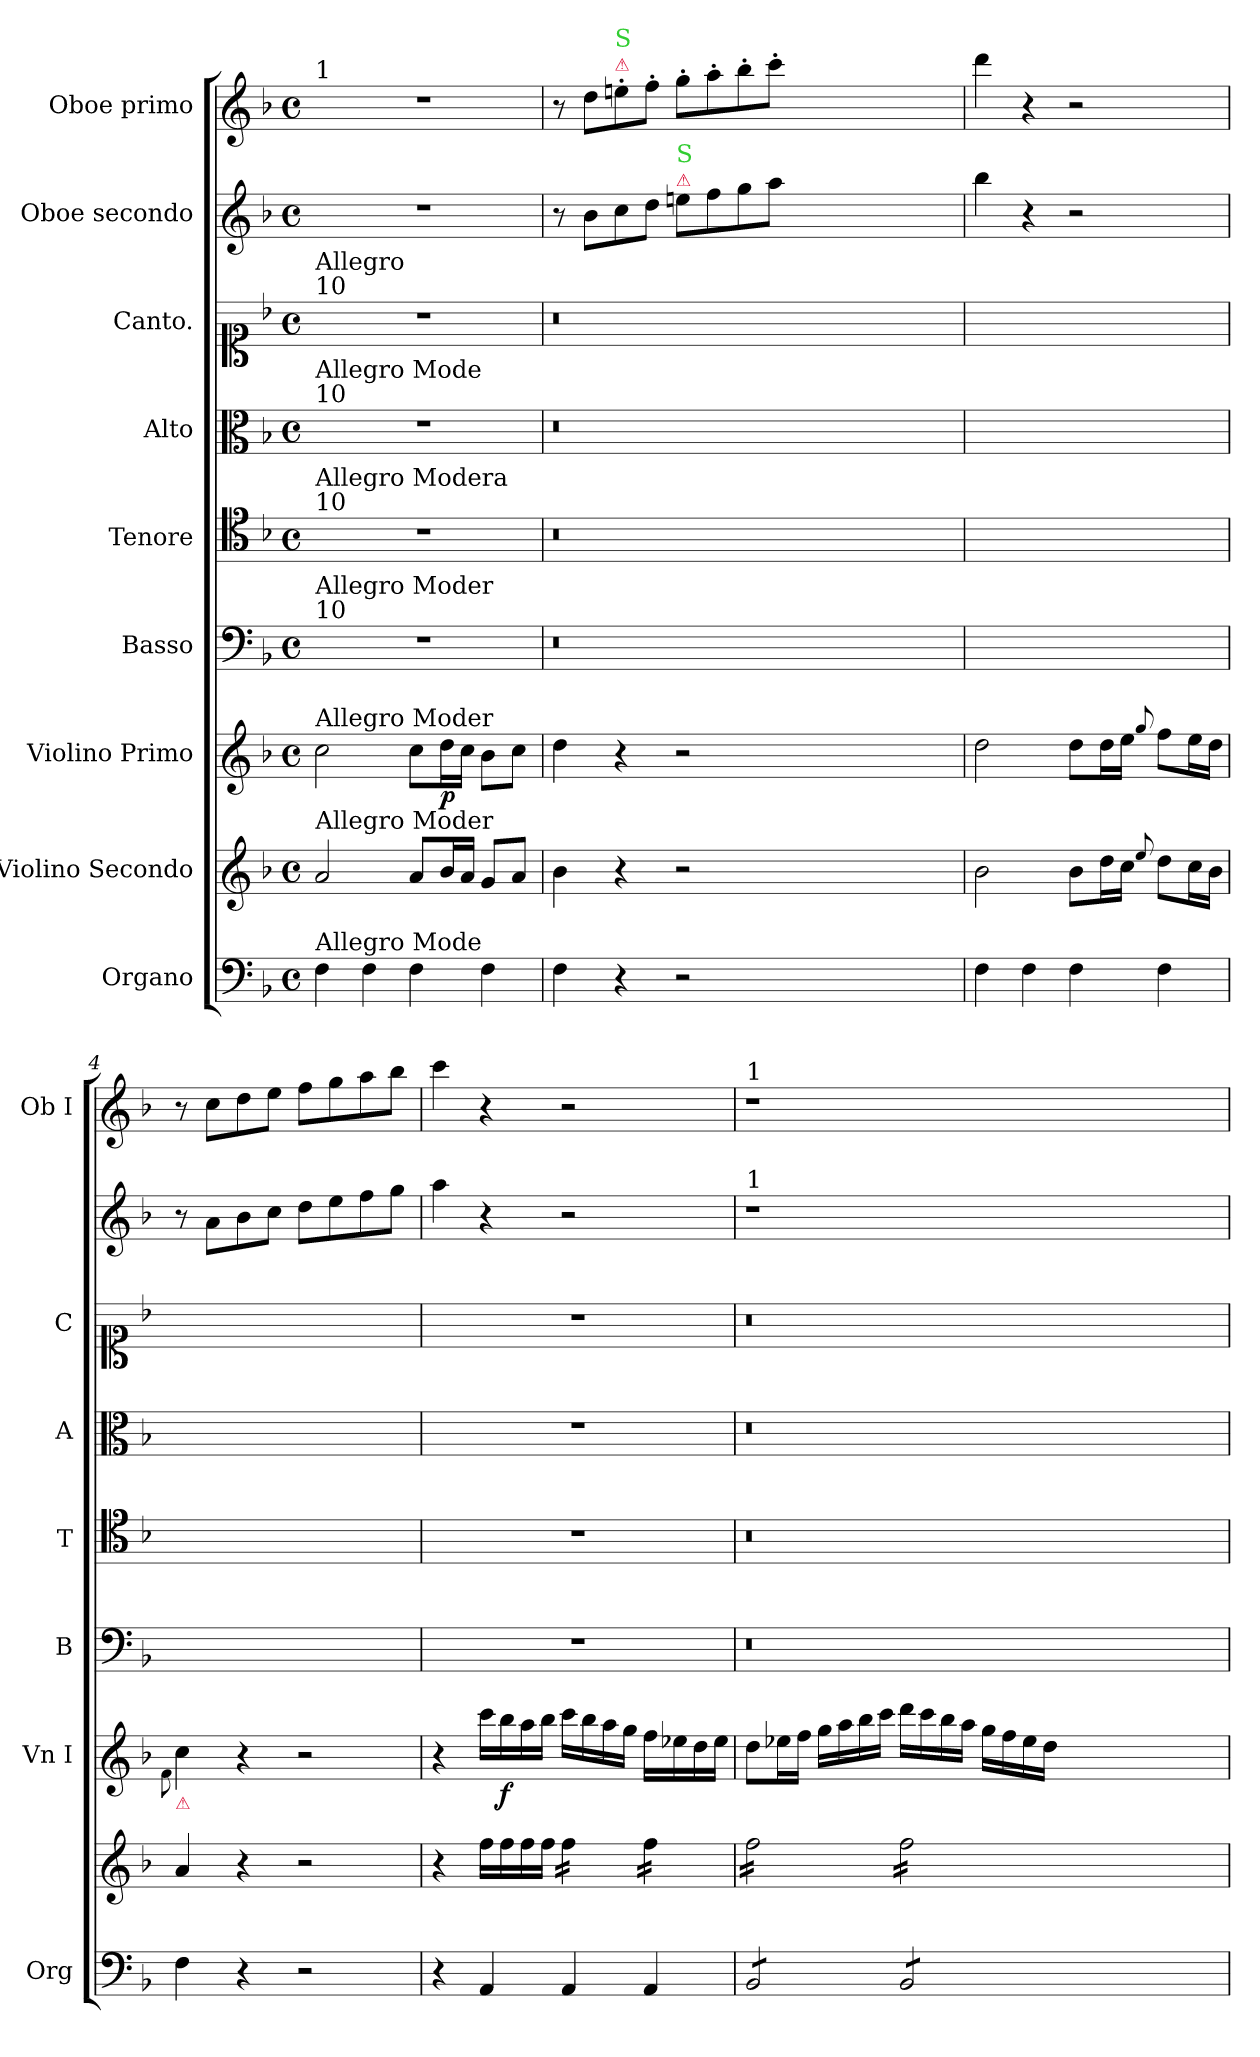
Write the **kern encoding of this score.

**kern	**kern	**kern	**dynam	**kern	**kern	**kern	**kern	**kern	**kern
*part9	*part8	*part7	*part7	*part6	*part5	*part4	*part3	*part2	*part1
*staff9	*staff8	*staff7	*staff7	*staff6	*staff5	*staff4	*staff3	*staff2	*staff1
*I"Organo	*I"Violino Secondo	*I"Violino Primo	*	*I"Basso	*I"Tenore	*I"Alto	*I"Canto.	*I"Oboe secondo	*I"Oboe primo
*I'Org	*	*I'Vn I	*	*I'B	*I'T	*I'A	*I'C	*	*I'Ob I
*clefF4	*clefG2	*clefG2	*	*clefF4	*clefC4	*clefC3	*clefC1	*clefG2	*clefG2
*k[b-]	*k[b-]	*k[b-]	*	*k[b-]	*k[b-]	*k[b-]	*k[b-]	*k[b-]	*k[b-]
*d:	*d:	*d:	*	*d:	*d:	*d:	*d:	*d:	*d:
*M4/4	*M4/4	*M4/4	*	*M4/4	*M4/4	*M4/4	*M4/4	*M4/4	*M4/4
*met(c)	*met(c)	*met(c)	*	*met(c)	*met(c)	*met(c)	*met(c)	*met(c)	*met(c)
=1	=1	=1	=1	=1	=1	=1	=1	=1	=1
!	!	!	!	!	!	!	!	!	!LO:TX:a:t=1
!	!	!	!	!	!	!	!LO:TX:a:t=10	!	!
!	!	!	!	!	!	!	!LO:TX:a:t=Allegro	!	!
!	!	!	!	!	!	!LO:TX:a:t=10	!	!	!
!	!	!	!	!	!	!LO:TX:a:t=Allegro Mode	!	!	!
!	!	!	!	!	!LO:TX:a:t=10	!	!	!	!
!	!	!	!	!	!LO:TX:a:t=Allegro Modera	!	!	!	!
!	!	!	!	!LO:TX:a:t=10	!	!	!	!	!
!	!	!	!	!LO:TX:a:t=Allegro Moder	!	!	!	!	!
!	!	!LO:TX:a:t=Allegro Moder	!	!	!	!	!	!	!
!	!LO:TX:a:t=Allegro Moder	!	!	!	!	!	!	!	!
!LO:TX:a:t=Allegro Mode	!	!	!	!	!	!	!	!	!
4F\	2a/	2cc\	.	1r	1r	1r	1r	1r	1r
4F\	.	.	.	.	.	.	.	.	.
4F\	8a/L	8cc\L	.	.	.	.	.	.	.
!	!	!	!LO:DY:b	!	!	!	!	!	!
.	16b-/L	16dd\L	p	.	.	.	.	.	.
.	16a/JJ	16cc\JJ	.	.	.	.	.	.	.
4F\	8g/L	8b-\L	.	.	.	.	.	.	.
.	8a/J	8cc\J	.	.	.	.	.	.	.
=2	=2	=2	=2	=2	=2	=2	=2	=2	=2
4F\	4b-\	4dd\	.	0.r	0.r	0.r	0.r	8r	8r
.	.	.	.	.	.	.	.	8b-\L	8dd\L
!	!	!	!	!	!	!	!	!	!LO:TX:a:color=crimson:t=⚠
!	!	!	!	!	!	!	!	!	!LO:TX:a:color=limegreen:t=S
4r	4r	4r	.	.	.	.	.	8cc\	8een'\
.	.	.	.	.	.	.	.	8dd\J	8ff'\J
!	!	!	!	!	!	!	!	!LO:TX:a:color=crimson:t=⚠	!
!	!	!	!	!	!	!	!	!LO:TX:a:color=limegreen:t=S	!
2r	2r	2r	.	.	.	.	.	8een\L	8gg'\L
.	.	.	.	.	.	.	.	8ff\	8aa'\
.	.	.	.	.	.	.	.	8gg\	8bb-'\
.	.	.	.	.	.	.	.	8aa\J	8ccc'\J
0ryy	0ryy	0ryy	.	.	.	.	.	0ryy	0ryy
=3	=3	=3	=3	=3	=3	=3	=3	=3	=3
4F\	2b-\	2dd\	.	1ryy	1ryy	1ryy	1ryy	4bb-\	4ddd\
4F\	.	.	.	.	.	.	.	4r	4r
4F\	8b-\L	8dd\L	.	.	.	.	.	2r	2r
.	16dd\L	16dd\L	.	.	.	.	.	.	.
.	16cc\JJ	16ee\JJ	.	.	.	.	.	.	.
.	8qqee/	8qqgg/	.	.	.	.	.	.	.
4F\	8dd\L	8ff\L	.	.	.	.	.	.	.
.	16cc\L	16ee\L	.	.	.	.	.	.	.
.	16b-\JJ	16dd\JJ	.	.	.	.	.	.	.
=4	=4	=4	=4	=4	=4	=4	=4	=4	=4
.	.	8qqf\	.	.	.	.	.	.	.
!	!	!LO:TX:b:color=crimson:t=⚠	!	!	!	!	!	!	!
4F\	4a/	4cc\	.	1ryy	1ryy	1ryy	1ryy	8r	8r
.	.	.	.	.	.	.	.	8a\L	8cc\L
4r	4r	4r	.	.	.	.	.	8b-\	8dd\
.	.	.	.	.	.	.	.	8cc\J	8ee\J
2r	2r	2r	.	.	.	.	.	8dd\L	8ff\L
.	.	.	.	.	.	.	.	8ee\	8gg\
.	.	.	.	.	.	.	.	8ff\	8aa\
.	.	.	.	.	.	.	.	8gg\J	8bb-\J
=5	=5	=5	=5	=5	=5	=5	=5	=5	=5
4r	4r	4r	.	1r	1r	1r	1r	4aa\	4ccc\
4AA/	16ff\LL	16ccc\LL	.	.	.	.	.	4r	4r
!	!	!	!LO:DY:b	!	!	!	!	!	!
.	16ff\	16bb-\	f	.	.	.	.	.	.
.	16ff\	16aa\	.	.	.	.	.	.	.
.	16ff\JJ	16bb-\JJ	.	.	.	.	.	.	.
*	*tremolo	*	*	*	*	*	*	*	*
4AA/	16ff\LL	16ccc\LL	.	.	.	.	.	2r	2r
.	16ff\	16bb-\	.	.	.	.	.	.	.
.	16ff\	16aa\	.	.	.	.	.	.	.
.	16ff\JJ	16gg\JJ	.	.	.	.	.	.	.
4AA/	16ff\LL	16ff\LL	.	.	.	.	.	.	.
.	16ff\	16ee-X\	.	.	.	.	.	.	.
.	16ff\	16dd\	.	.	.	.	.	.	.
.	16ff\JJ	16ee-\JJ	.	.	.	.	.	.	.
=6	=6	=6	=6	=6	=6	=6	=6	=6	=6
!	!	!	!	!	!	!	!	!	!LO:TX:a:t=1
!	!	!	!	!	!	!	!	!LO:TX:a:t=1	!
*tremolo	*	*	*	*	*	*	*	*	*
8BB-/L	16ff\LL	8dd\L	.	0.r	0.r	0.r	0.r	1r	1r
.	16ff\	.	.	.	.	.	.	.	.
8BB-/	16ff\	16ee-X\L	.	.	.	.	.	.	.
.	16ff\	16ff\JJ	.	.	.	.	.	.	.
8BB-/	16ff\	16gg\LL	.	.	.	.	.	.	.
.	16ff\	16aa\	.	.	.	.	.	.	.
8BB-/J	16ff\	16bb-\	.	.	.	.	.	.	.
.	16ff\JJ	16ccc\JJ	.	.	.	.	.	.	.
8BB-/L	16ff\LL	16ddd\LL	.	.	.	.	.	.	.
.	16ff\	16ccc\	.	.	.	.	.	.	.
8BB-/	16ff\	16bb-\	.	.	.	.	.	.	.
.	16ff\	16aa\JJ	.	.	.	.	.	.	.
8BB-/	16ff\	16gg\LL	.	.	.	.	.	.	.
.	16ff\	16ff\	.	.	.	.	.	.	.
8BB-/J	16ff\	16ee-\	.	.	.	.	.	.	.
*Xtremolo	*	*	*	*	*	*	*	*	*
.	16ff\JJ	16dd\JJ	.	.	.	.	.	.	.
*	*Xtremolo	*	*	*	*	*	*	*	*
0ryy	0ryy	0ryy	.	.	.	.	.	0ryy	0ryy
=	=	=	=	=	=	=	=	=	=
*-	*-	*-	*-	*-	*-	*-	*-	*-	*-
